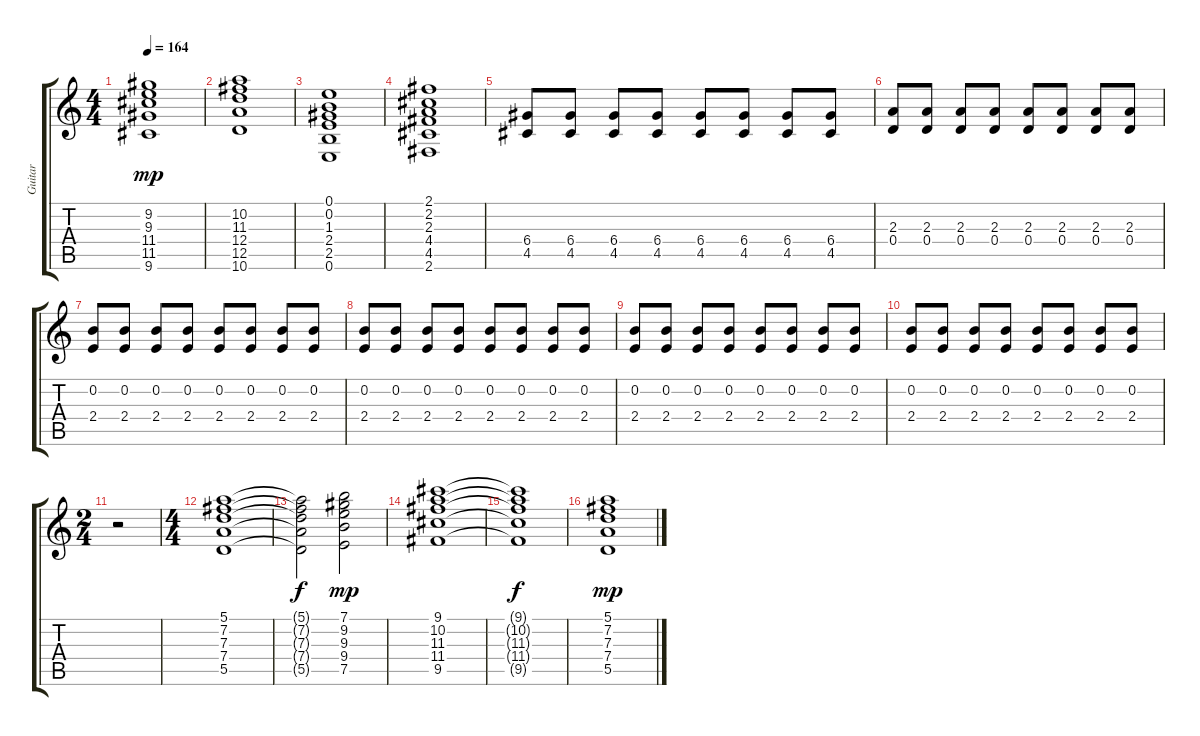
\track ("Guitar" "Guitar") {instrument distortionguitar}
\staff {score tabs}
\tuning (E4 B3 G3 D3 A2 E2) {hide}
\ts (4 4)
\tempo 164
\clef g2
\ks c
(9.2 9.3 11.4 11.5 9.6).1{dy mp} |
(10.2 11.3 12.4 12.5 10.6).1 |
(0.1 0.2 1.3 2.4 2.5 0.6).1 |
(2.1 2.2 2.3 4.4 4.5 2.6).1 |
(6.4 4.5).8 (6.4 4.5).8 (6.4 4.5).8 (6.4 4.5).8 (6.4 4.5).8 (6.4 4.5).8 (6.4 4.5).8 (6.4 4.5).8 |
(2.3 0.4).8 (2.3 0.4).8 (2.3 0.4).8 (2.3 0.4).8 (2.3 0.4).8 (2.3 0.4).8 (2.3 0.4).8 (2.3 0.4).8 |
(0.2 2.4).8 (0.2 2.4).8 (0.2 2.4).8 (0.2 2.4).8 (0.2 2.4).8 (0.2 2.4).8 (0.2 2.4).8 (0.2 2.4).8 |
(0.2 2.4).8 (0.2 2.4).8 (0.2 2.4).8 (0.2 2.4).8 (0.2 2.4).8 (0.2 2.4).8 (0.2 2.4).8 (0.2 2.4).8 |
(0.2 2.4).8 (0.2 2.4).8 (0.2 2.4).8 (0.2 2.4).8 (0.2 2.4).8 (0.2 2.4).8 (0.2 2.4).8 (0.2 2.4).8 |
(0.2 2.4).8 (0.2 2.4).8 (0.2 2.4).8 (0.2 2.4).8 (0.2 2.4).8 (0.2 2.4).8 (0.2 2.4).8 (0.2 2.4).8 |
\ts (2 4)
r.2 |
\ts (4 4)
(5.1 7.2 7.3 7.4 5.5).1 |
(5.1{t} 7.2{t} 7.3{t} 7.4{t} 5.5{t}).2{dy f} (7.1 9.2 9.3 9.4 7.5).2{dy mp} |
(9.1 10.2 11.3 11.4 9.5).1 |
(9.1{t} 10.2{t} 11.3{t} 11.4{t} 9.5{t}).1{dy f} |
(5.1 7.2 7.3 7.4 5.5).1{dy mp}
